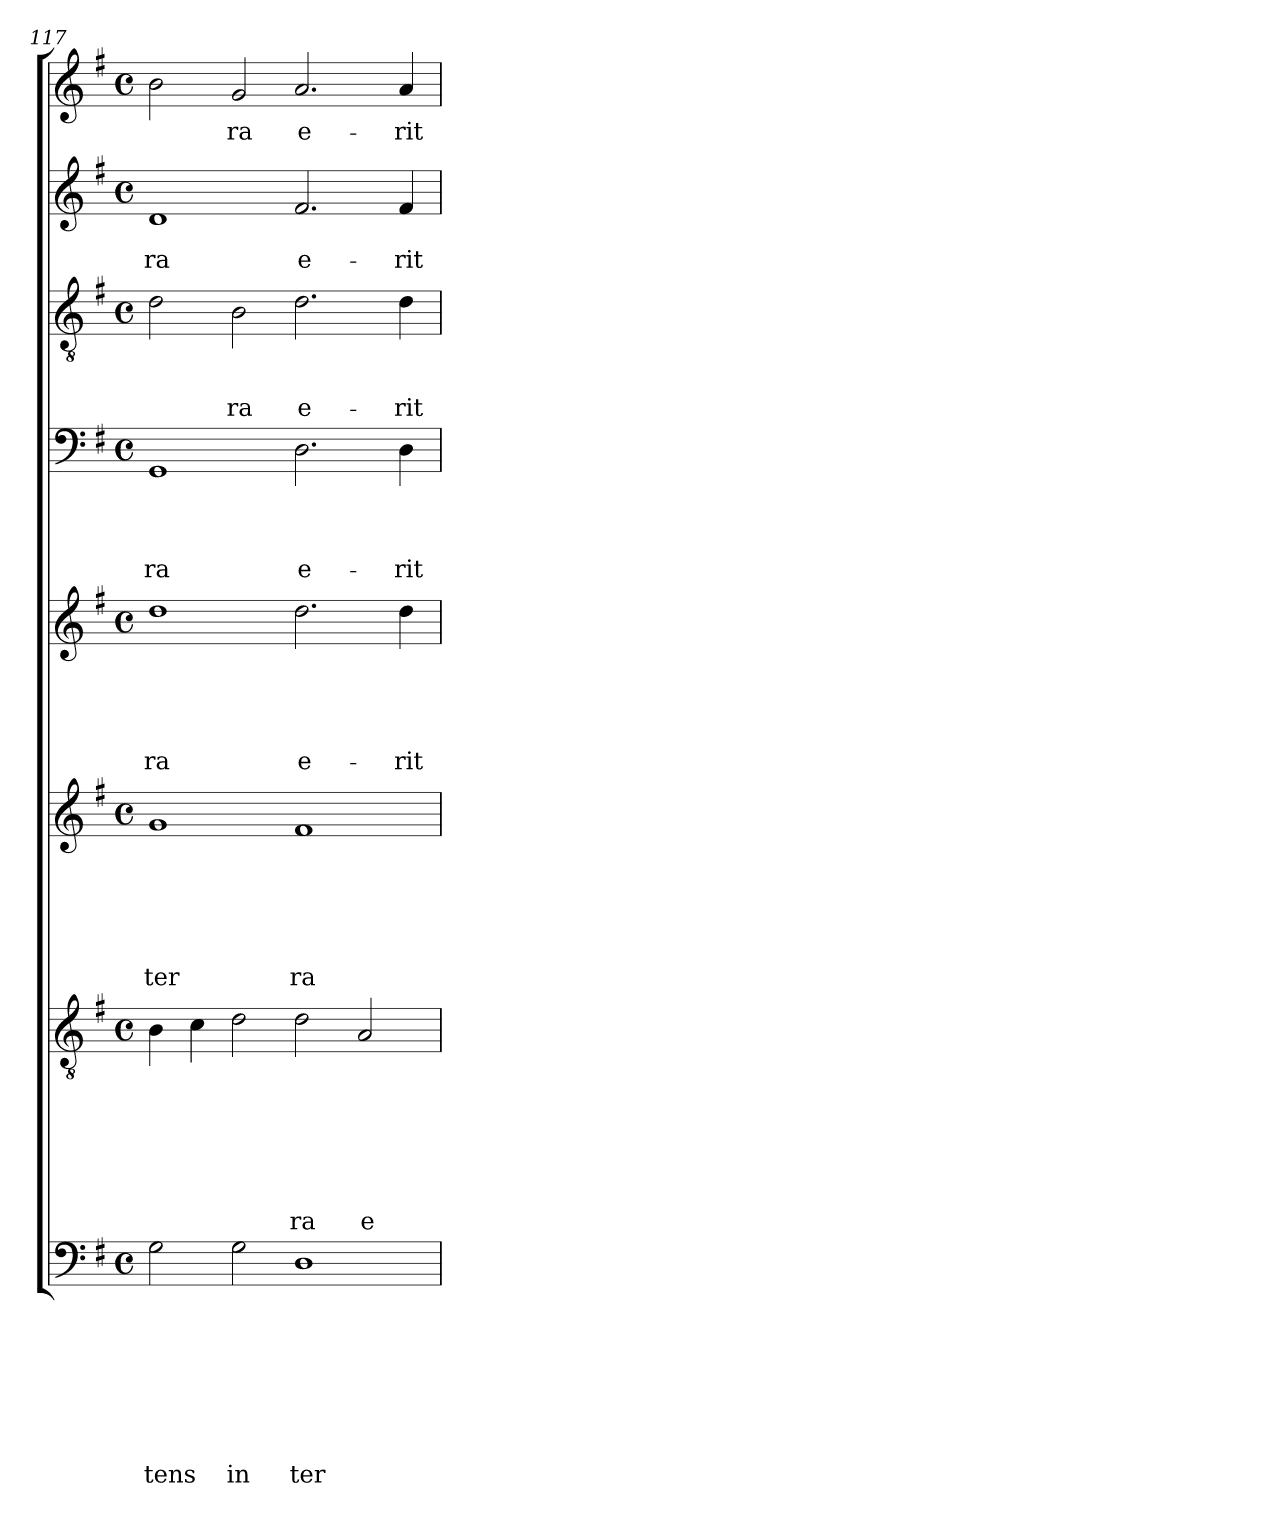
**kern	**text	**text	**text	**text	**text	**text	**text	**text	**kern	**text	**text	**text	**text	**text	**text	**text	**kern	**text	**text	**text	**text	**text	**text	**kern	**text	**text	**text	**text	**text	**kern	**text	**text	**text	**text	**kern	**text	**text	**text	**kern	**text	**text	**kern	**text
*part8	*part8	*part8	*part8	*part8	*part8	*part8	*part8	*part8	*part7	*part7	*part7	*part7	*part7	*part7	*part7	*part7	*part6	*part6	*part6	*part6	*part6	*part6	*part6	*part5	*part5	*part5	*part5	*part5	*part5	*part4	*part4	*part4	*part4	*part4	*part3	*part3	*part3	*part3	*part2	*part2	*part2	*part1	*part1
*staff8	*staff8	*staff8	*staff8	*staff8	*staff8	*staff8	*staff8	*staff8	*staff7	*staff7	*staff7	*staff7	*staff7	*staff7	*staff7	*staff7	*staff6	*staff6	*staff6	*staff6	*staff6	*staff6	*staff6	*staff5	*staff5	*staff5	*staff5	*staff5	*staff5	*staff4	*staff4	*staff4	*staff4	*staff4	*staff3	*staff3	*staff3	*staff3	*staff2	*staff2	*staff2	*staff1	*staff1
*clefF4	*	*	*	*	*	*	*	*	*clefGv2	*	*	*	*	*	*	*	*clefG2	*	*	*	*	*	*	*clefG2	*	*	*	*	*	*clefF4	*	*	*	*	*clefGv2	*	*	*	*clefG2	*	*	*clefG2	*
*k[f#]	*	*	*	*	*	*	*	*	*k[f#]	*	*	*	*	*	*	*	*k[f#]	*	*	*	*	*	*	*k[f#]	*	*	*	*	*	*k[f#]	*	*	*	*	*k[f#]	*	*	*	*k[f#]	*	*	*k[f#]	*
*G:	*	*	*	*	*	*	*	*	*G:	*	*	*	*	*	*	*	*G:	*	*	*	*	*	*	*G:	*	*	*	*	*	*G:	*	*	*	*	*G:	*	*	*	*G:	*	*	*G:	*
*M4/4	*	*	*	*	*	*	*	*	*M4/4	*	*	*	*	*	*	*	*M4/4	*	*	*	*	*	*	*M4/4	*	*	*	*	*	*M4/4	*	*	*	*	*M4/4	*	*	*	*M4/4	*	*	*M4/4	*
*met(c)	*	*	*	*	*	*	*	*	*met(c)	*	*	*	*	*	*	*	*met(c)	*	*	*	*	*	*	*met(c)	*	*	*	*	*	*met(c)	*	*	*	*	*met(c)	*	*	*	*met(c)	*	*	*met(c)	*
=117	=117	=117	=117	=117	=117	=117	=117	=117	=117	=117	=117	=117	=117	=117	=117	=117	=117	=117	=117	=117	=117	=117	=117	=117	=117	=117	=117	=117	=117	=117	=117	=117	=117	=117	=117	=117	=117	=117	=117	=117	=117	=117	=117
!	!	!	!	!	!	!	!	!LO:LY:b	!	!	!	!	!	!	!	!	!	!	!	!	!	!	!LO:LY:b	!	!	!	!	!	!LO:LY:b	!	!	!	!	!LO:LY:b	!	!	!	!	!	!	!LO:LY:b	!	!
2G\	.	.	.	.	.	.	.	tens	4B\	.	.	.	.	.	.	.	1g	.	.	.	.	.	ter	1dd	.	.	.	.	-ra	1GG	.	.	.	-ra	2d\	.	.	.	1d	.	-ra	2b\	.
.	.	.	.	.	.	.	.	.	4c\	.	.	.	.	.	.	.	.	.	.	.	.	.	.	.	.	.	.	.	.	.	.	.	.	.	.	.	.	.	.	.	.	.	.
!	!	!	!	!	!	!	!	!LO:LY:b	!	!	!	!	!	!	!	!	!	!	!	!	!	!	!	!	!	!	!	!	!	!	!	!	!	!	!	!	!	!LO:LY:b	!	!	!	!	!LO:LY:b
2G\	.	.	.	.	.	.	.	in	2d\	.	.	.	.	.	.	.	.	.	.	.	.	.	.	.	.	.	.	.	.	.	.	.	.	.	2B\	.	.	-ra	.	.	.	2g/	-ra
!	!	!	!	!	!	!	!	!LO:LY:b	!	!	!	!	!	!	!	!LO:LY:b	!	!	!	!	!	!	!LO:LY:b	!	!	!	!	!	!LO:LY:b	!	!	!	!	!LO:LY:b	!	!	!	!LO:LY:b	!	!	!LO:LY:b	!	!LO:LY:b
1D	.	.	.	.	.	.	.	ter	2d\	.	.	.	.	.	.	ra	1f#	.	.	.	.	.	ra	2.dd\	.	.	.	.	e-	2.D\	.	.	.	e-	2.d\	.	.	e-	2.f#/	.	e-	2.a/	e-
!	!	!	!	!	!	!	!	!	!	!	!	!	!	!	!	!LO:LY:b	!	!	!	!	!	!	!	!	!	!	!	!	!	!	!	!	!	!	!	!	!	!	!	!	!	!	!
.	.	.	.	.	.	.	.	.	2A/	.	.	.	.	.	.	e	.	.	.	.	.	.	.	.	.	.	.	.	.	.	.	.	.	.	.	.	.	.	.	.	.	.	.
!	!	!	!	!	!	!	!	!	!	!	!	!	!	!	!	!	!	!	!	!	!	!	!	!	!	!	!	!	!LO:LY:b	!	!	!	!	!LO:LY:b	!	!	!	!LO:LY:b	!	!	!LO:LY:b	!	!LO:LY:b
.	.	.	.	.	.	.	.	.	.	.	.	.	.	.	.	.	.	.	.	.	.	.	.	4dd\	.	.	.	.	-rit	4D\	.	.	.	-rit	4d\	.	.	-rit	4f#/	.	-rit	4a/	-rit
=	=	=	=	=	=	=	=	=	=	=	=	=	=	=	=	=	=	=	=	=	=	=	=	=	=	=	=	=	=	=	=	=	=	=	=	=	=	=	=	=	=	=	=
*-	*-	*-	*-	*-	*-	*-	*-	*-	*-	*-	*-	*-	*-	*-	*-	*-	*-	*-	*-	*-	*-	*-	*-	*-	*-	*-	*-	*-	*-	*-	*-	*-	*-	*-	*-	*-	*-	*-	*-	*-	*-	*-	*-
